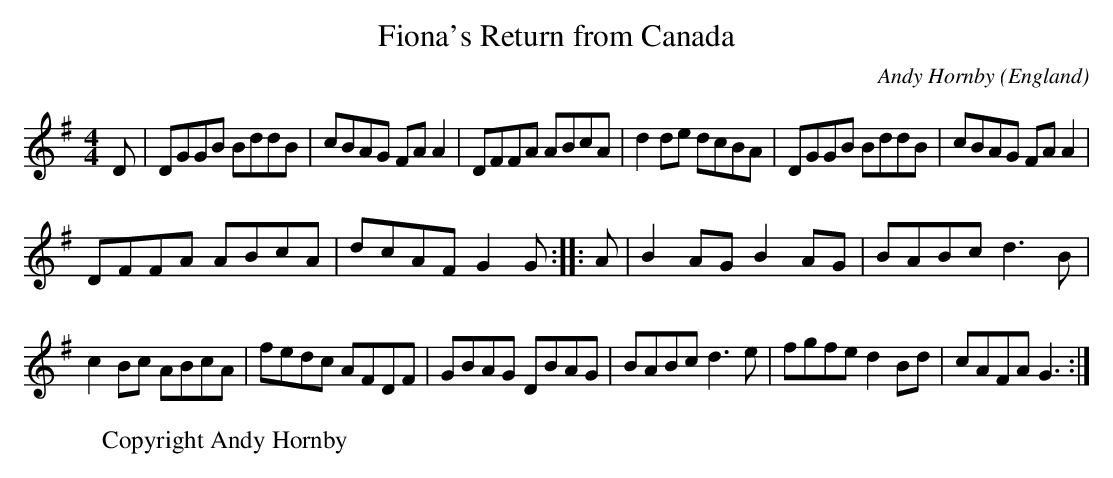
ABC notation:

X:1
T:Fiona's Return from Canada
O:England
M:4/4
C:Andy Hornby
K:G
D|\
DGGB BddB| cBAG FAA2| DFFA ABcA|d2de dcBA|\
DGGB BddB|cBAG FAA2|
DFFA ABcA|dcAF G2G ::\
A|\
B2AG B2AG|BABc d3B|
c2Bc ABcA|fedc AFDF|\
GBAG DBAG|BABc d3e|fgfe d2Bd|cAFA G3:|
W:Copyright Andy Hornby
